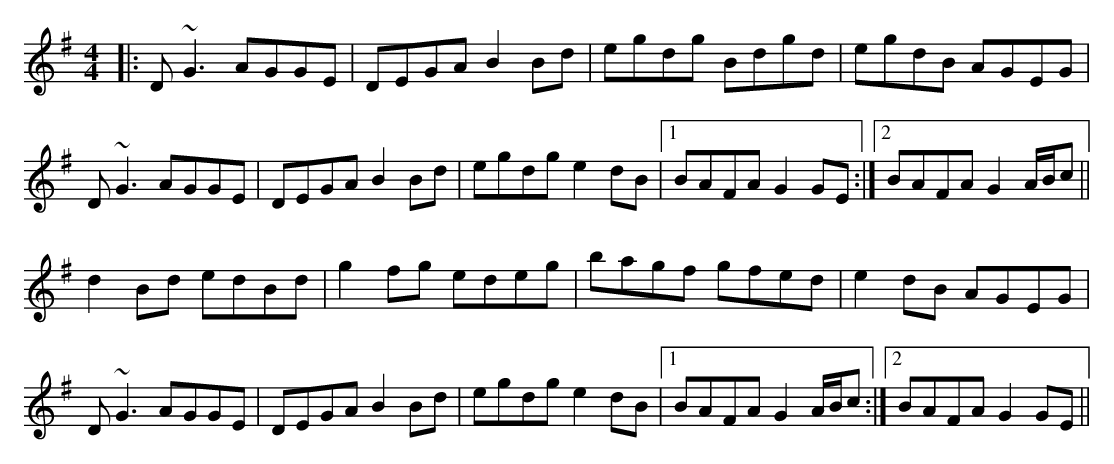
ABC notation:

X:1
M:4/4
K:G
|:D~G3 AGGE|DEGA B2 Bd|egdg Bdgd|egdB AGEG|
D~G3 AGGE|DEGA B2 Bd|egdg e2 dB|1 BAFA G2 GE:|2 BAFA G2 A/B/c||
d2 Bd edBd|g2 fg edeg|bagf gfed|e2 dB AGEG|
D~G3 AGGE|DEGA B2 Bd|egdg e2 dB|1 BAFA G2 A/B/c:|2 BAFA G2 GE||
